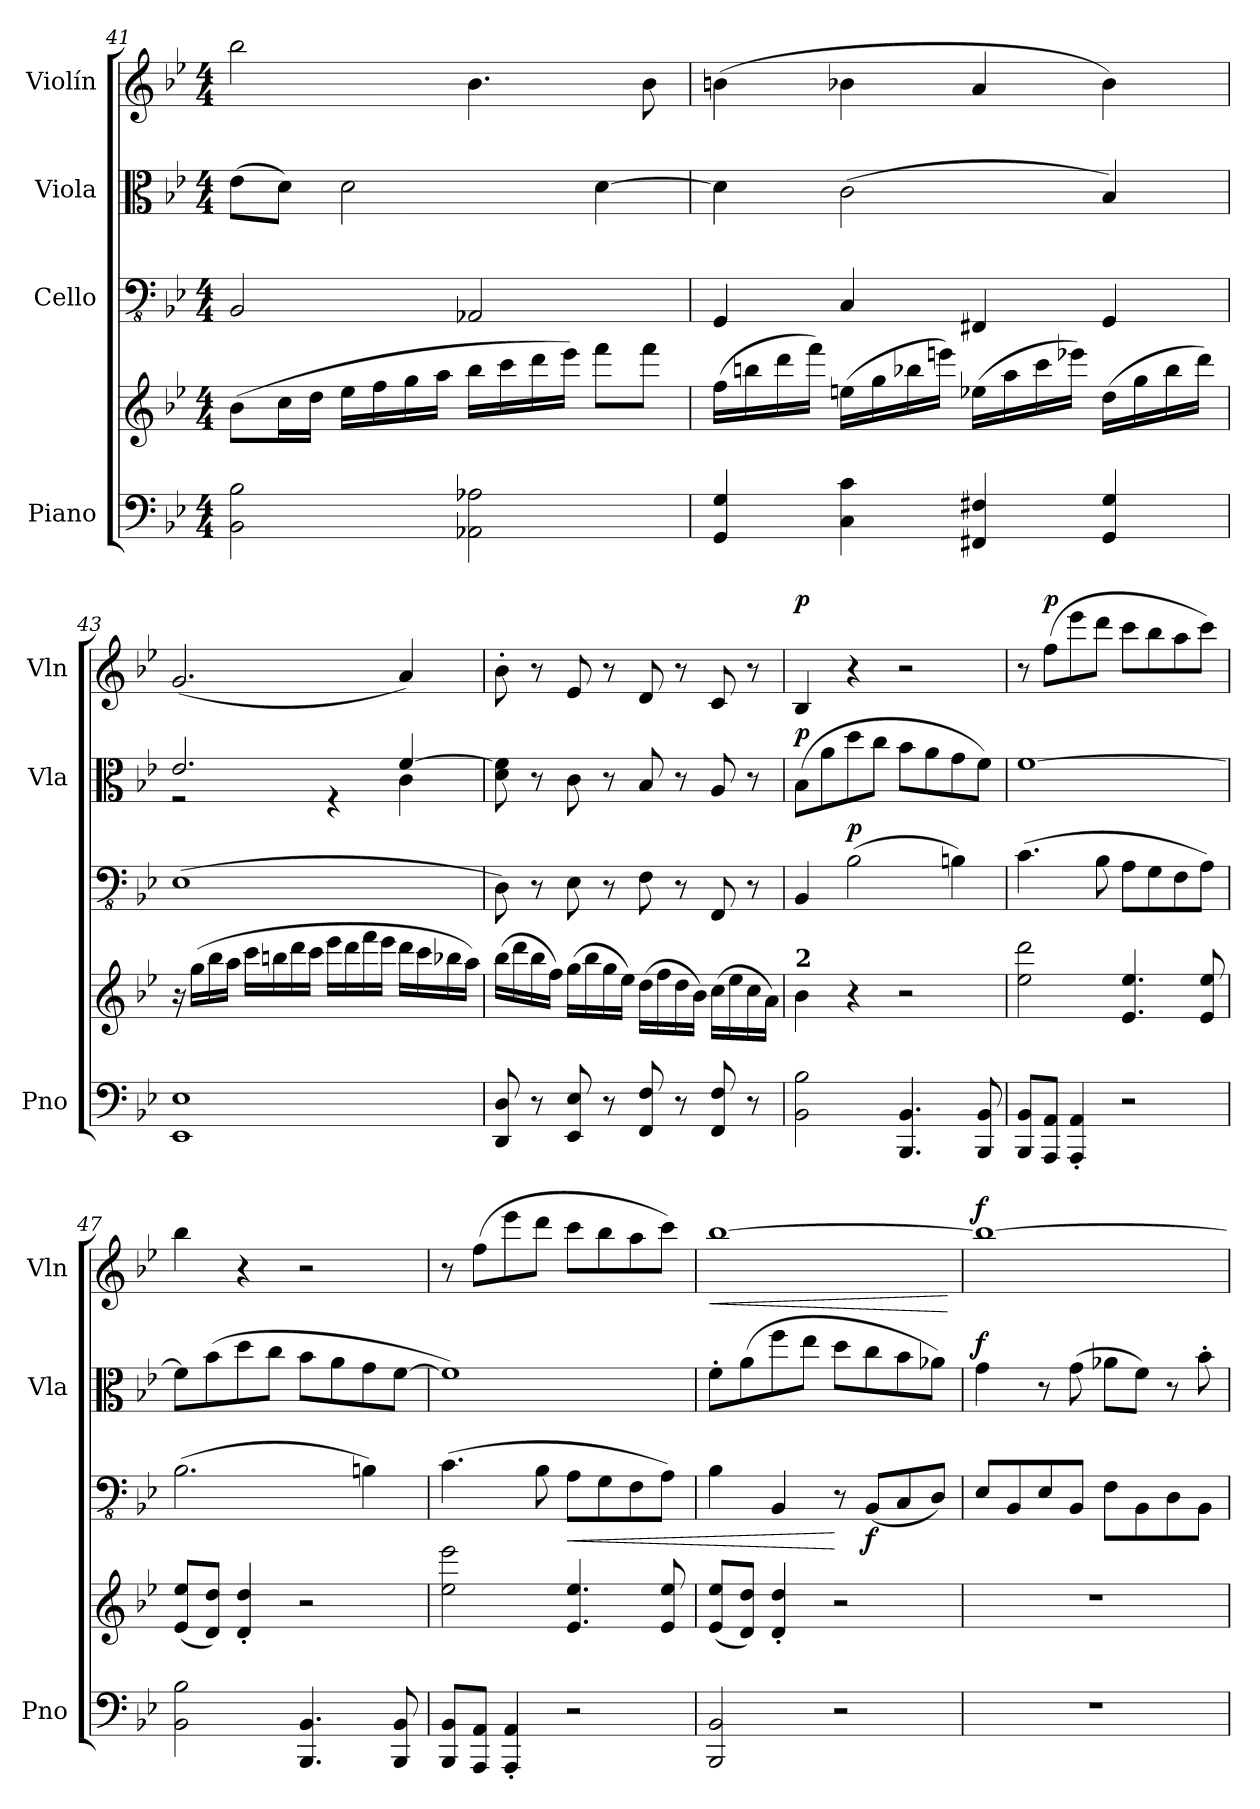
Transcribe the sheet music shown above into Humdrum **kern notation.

**kern	**kern	**dynam	**kern	**dynam	**kern	**dynam	**kern	**dynam
*part4	*part4	*part4	*part3	*part3	*part2	*part2	*part1	*part1
*staff5	*staff4	*staff4/5	*staff3	*staff3	*staff2	*staff2	*staff1	*staff1
*I"Piano	*	*	*I"Cello	*	*I"Viola	*	*I"Violín	*
*I'Pno	*	*	*	*	*I'Vla	*	*I'Vln	*
*clefF4	*clefG2	*	*clefFv4	*	*clefC3	*	*clefG2	*
*k[b-e-]	*k[b-e-]	*	*k[b-e-]	*	*k[b-e-]	*	*k[b-e-]	*
*M4/4	*M4/4	*	*M4/4	*	*M4/4	*	*M4/4	*
=41	=41	=41	=41	=41	=41	=41	=41	=41
2BB-\ 2B-\	(>8b-\L	.	2BBB-/	.	(>8e-\L	.	2bb-\	.
.	16cc\L	.	.	.	8d\J)	.	.	.
.	16dd\JJ	.	.	.	.	.	.	.
.	16ee-\LL	.	.	.	2d\	.	.	.
.	16ff\	.	.	.	.	.	.	.
.	16gg\	.	.	.	.	.	.	.
.	16aa\JJ	.	.	.	.	.	.	.
2AA-X\ 2A-X\	16bb-\LL	.	2AAA-X/	.	.	.	4.b-\	.
.	16ccc\	.	.	.	.	.	.	.
.	16ddd\	.	.	.	.	.	.	.
.	16eee-\JJ)	.	.	.	.	.	.	.
.	8fff\L	.	.	.	[4d\	.	.	.
.	8fff\J	.	.	.	.	.	8b-\	.
=42	=42	=42	=42	=42	=42	=42	=42	=42
4GG/ 4G/	(>16ff\LL	.	4GGG/	.	4d\]	.	(>4bn\	.
.	16bbn\	.	.	.	.	.	.	.
.	16ddd\	.	.	.	.	.	.	.
.	16fff\JJ)	.	.	.	.	.	.	.
4C\ 4c\	(>16een\LL	.	4CC/	.	(>2c\	.	4b-X\	.
.	16gg\	.	.	.	.	.	.	.
.	16bb-X\	.	.	.	.	.	.	.
.	16eeen\JJ)	.	.	.	.	.	.	.
4FF#X/ 4F#X/	(>16ee-X\LL	.	4FFF#X/	.	.	.	4a/	.
.	16aa\	.	.	.	.	.	.	.
.	16ccc\	.	.	.	.	.	.	.
.	16eee-X\JJ)	.	.	.	.	.	.	.
4GG/ 4G/	(>16dd\LL	.	4GGG/	.	4B-/)	.	4b-\)	.
.	16gg\	.	.	.	.	.	.	.
.	16bb-\	.	.	.	.	.	.	.
.	16ddd\JJ)	.	.	.	.	.	.	.
=43	=43	=43	=43	=43	=43	=43	=43	=43
*	*	*	*	*	*^	*	*	*
1EE- 1E-	16r	.	(>1EE-	.	2.e-/	2r	.	(<2.g/	.
.	(>16gg\LL	.	.	.	.	.	.	.	.
.	16bb-\	.	.	.	.	.	.	.	.
.	16aa\JJ	.	.	.	.	.	.	.	.
.	16ccc\LL	.	.	.	.	.	.	.	.
.	16bbn\	.	.	.	.	.	.	.	.
.	16ddd\	.	.	.	.	.	.	.	.
.	16ccc\JJ	.	.	.	.	.	.	.	.
.	16eee-\LL	.	.	.	.	4r	.	.	.
.	16ddd\	.	.	.	.	.	.	.	.
.	16fff\	.	.	.	.	.	.	.	.
.	16eee-\JJ	.	.	.	.	.	.	.	.
.	16ddd\LL	.	.	.	[4f/	4c\	.	4a/)	.
.	16ccc\	.	.	.	.	.	.	.	.
.	16bb-X\	.	.	.	.	.	.	.	.
.	16aa\JJ)	.	.	.	.	.	.	.	.
*	*	*	*	*	*v	*v	*	*	*
!!LO:LB:g=z
=44	=44	=44	=44	=44	=44	=44	=44	=44
8DD/ 8D/	(>16bb-\LL	.	8DD\)	.	8d\ 8f\]	.	8b-'\	.
.	16ddd\	.	.	.	.	.	.	.
8r	16bb-\	.	8r	.	8r	.	8r	.
.	16ff\JJ)	.	.	.	.	.	.	.
8EE-/ 8E-/	(>16gg\LL	.	8EE-\	.	8c\	.	8e-/	.
.	16bb-\	.	.	.	.	.	.	.
8r	16gg\	.	8r	.	8r	.	8r	.
.	16ee-\JJ)	.	.	.	.	.	.	.
8FF/ 8F/	(>16dd\LL	.	8FF\	.	8B-/	.	8d/	.
.	16ff\	.	.	.	.	.	.	.
8r	16dd\	.	8r	.	8r	.	8r	.
.	16b-\JJ)	.	.	.	.	.	.	.
8FF/ 8F/	(>16cc\LL	.	8FFF/	.	8A/	.	8c/	.
.	16ee-\	.	.	.	.	.	.	.
8r	16cc\	.	8r	.	8r	.	8r	.
.	16a\JJ)	.	.	.	.	.	.	.
=45	=45	=45	=45	=45	=45	=45	=45	=45
!	!LO:TX:a:B:t=2	!	!	!	!	!	!	!
!	!	!LO:DY:b=2	!	!	!	!	!	!
!	!	!LO:DY:n=1:b	!	!	!	!LO:DY:a	!	!LO:DY:a
2BB-\ 2B-\	4b-\	mp mp	4BBB-/	.	(>8B-\L	p	4B-/	p
.	.	.	.	.	8a\	.	.	.
!	!	!	!	!LO:DY:a	!	!	!	!
.	4r	.	(>2BB-\	p	8dd\	.	4r	.
.	.	.	.	.	8cc\J	.	.	.
4.BBB-/ 4.BB-/	2r	.	.	.	8b-\L	.	2r	.
.	.	.	.	.	8a\	.	.	.
.	.	.	4BBn\)	.	8g\	.	.	.
8BBB-/ 8BB-/	.	.	.	.	8f\J)	.	.	.
=46	=46	=46	=46	=46	=46	=46	=46	=46
8BBB-/ 8BB-/L	2ee-\ 2ddd\	.	(>4.C\	.	[1f	.	8r	.
!	!	!	!	!	!	!	!	!LO:DY:a
8AAA/ 8AA/J	.	.	.	.	.	.	(>8ff\L	p
4AAA/' 4AA/'	.	.	.	.	.	.	8eee-\	.
.	.	.	8BB-\	.	.	.	8ddd\J	.
2r	4.e-/ 4.ee-/	.	8AA\L	.	.	.	8ccc\L	.
.	.	.	8GG\	.	.	.	8bb-\	.
.	.	.	8FF\	.	.	.	8aa\	.
.	8e-/ 8ee-/	.	8AA\J)	.	.	.	8ccc\J)	.
=47	=47	=47	=47	=47	=47	=47	=47	=47
2BB-\ 2B-\	(<8e-/ 8ee-/L	.	(>2.BB-\	.	8f\L]	.	4bb-\	.
.	8d/ 8dd/J)	.	.	.	(>8b-\	.	.	.
.	4d/' 4dd/'	.	.	.	8dd\	.	4r	.
.	.	.	.	.	8cc\J	.	.	.
4.BBB-/ 4.BB-/	2r	.	.	.	8b-\L	.	2r	.
.	.	.	.	.	8a\	.	.	.
.	.	.	4BBn\)	.	8g\	.	.	.
8BBB-/ 8BB-/	.	.	.	.	[8f\J	.	.	.
=48	=48	=48	=48	=48	=48	=48	=48	=48
8BBB-/ 8BB-/L	2ee-\ 2eee-\	.	(>4.C\	.	1f])	.	8r	.
8AAA/ 8AA/J	.	.	.	.	.	.	(>8ff\L	.
4AAA/' 4AA/'	.	.	.	.	.	.	8eee-\	.
.	.	.	8BB-\	.	.	.	8ddd\J	.
!	!	!	!	!LO:HP:b	!	!	!	!
2r	4.e-/ 4.ee-/	.	8AA\L	<	.	.	8ccc\L	.
.	.	.	8GG\	.	.	.	8bb-\	.
.	.	.	8FF\	.	.	.	8aa\	.
.	8e-/ 8ee-/	.	8AA\J)	.	.	.	8ccc\J)	.
=49	=49	=49	=49	=49	=49	=49	=49	=49
!	!	!	!	!	!	!	!	!LO:HP:b
2BBB-/ 2BB-/	(<8e-/ 8ee-/L	.	4BB-\	.	8f'\L	.	[1bb-	<
.	8d/ 8dd/J)	.	.	.	(>8a\	.	.	.
.	4d/' 4dd/'	.	4BBB-/	.	8ff\	.	.	.
.	.	.	.	.	8ee-\J	.	.	.
2r	2r	.	8r	[	8dd\L	.	.	.
!	!	!	!	!LO:DY:b	!	!	!	!
.	.	.	(<8BBB-/L	f	8cc\	.	.	.
.	.	.	8CC/	.	8b-\	.	.	.
.	.	.	8DD/J)	.	8a-X\J)	.	.	.
.	.	.	.	.	.	.	.	[
=50	=50	=50	=50	=50	=50	=50	=50	=50
!	!	!	!	!	!	!LO:DY:a	!	!LO:DY:a
1r	1r	.	8EE-/L	.	4g\	f	1bb-_	f
.	.	.	8BBB-/	.	.	.	.	.
.	.	.	8EE-/	.	8r	.	.	.
.	.	.	8BBB-/J	.	(>8g\	.	.	.
.	.	.	8FF\L	.	8a-X\L	.	.	.
.	.	.	8BBB-\	.	8f\J)	.	.	.
.	.	.	8DD\	.	8r	.	.	.
.	.	.	8BBB-\J	.	8b-'\	.	.	.
=	=	=	=	=	=	=	=	=
*-	*-	*-	*-	*-	*-	*-	*-	*-
